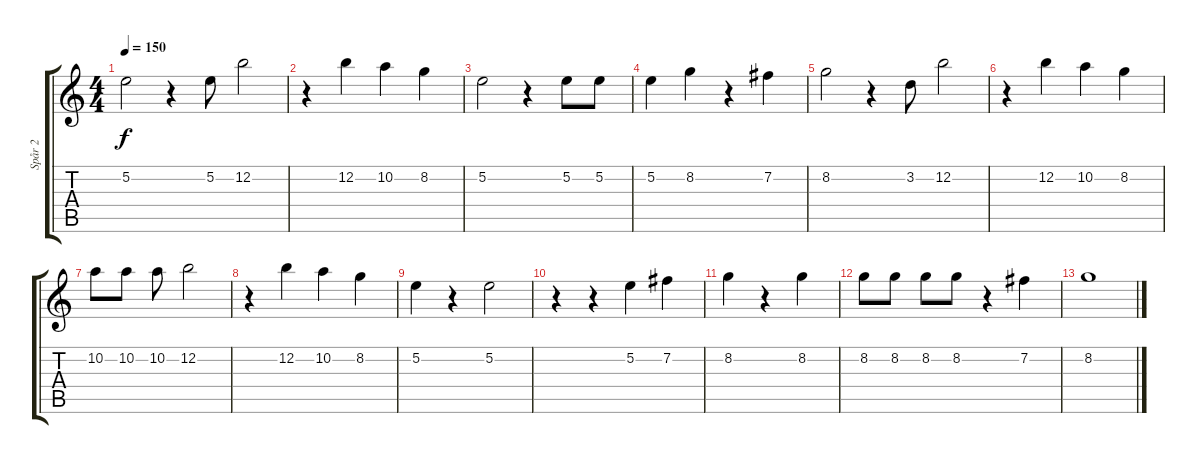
\track ("Spår 2" "Spår 2") {instrument distortionguitar}
\staff {score tabs}
\tuning (E4 B3 G3 D3 A2 E2) {hide}
\ts (4 4)
\tempo 150
\clef g2
\ks c
5.2.2{dy f} r.4 5.2.8 12.2.2 |
r.4 12.2.4 10.2.4 8.2.4 |
5.2.2 r.4 5.2.8 5.2.8 |
5.2.4 8.2.4 r.4 7.2.4 |
8.2.2 r.4 3.2.8 12.2.2 |
r.4 12.2.4 10.2.4 8.2.4 |
10.2.8 10.2.8 10.2.8 12.2.2 |
r.4 12.2.4 10.2.4 8.2.4 |
5.2.4 r.4 5.2.2 |
r.4 r.4 5.2.4 7.2.4 |
8.2.4 r.4 8.2.4 |
8.2.8 8.2.8 8.2.8 8.2.8 r.4 7.2.4 |
8.2.1
